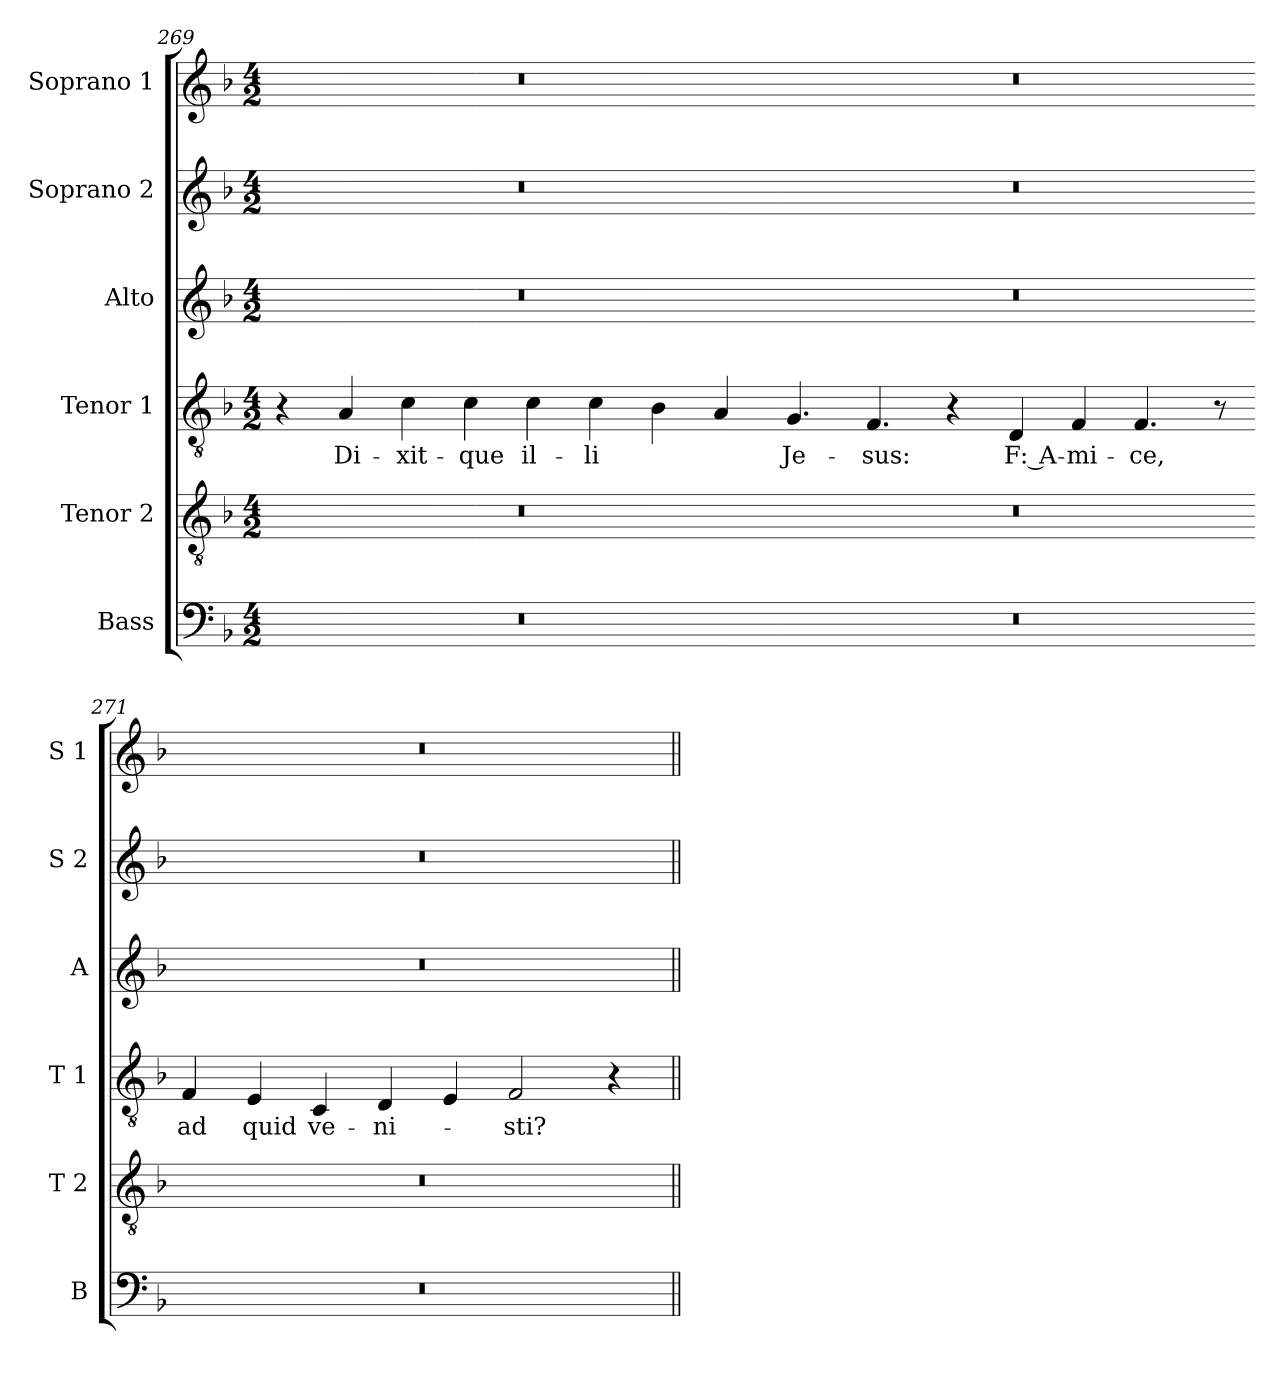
**kern	**kern	**kern	**text	**kern	**kern	**kern
*part6	*part5	*part4	*part4	*part3	*part2	*part1
*staff6	*staff5	*staff4	*staff4	*staff3	*staff2	*staff1
*I"Bass	*I"Tenor 2	*I"Tenor 1	*	*I"Alto	*I"Soprano 2	*I"Soprano 1
*I'B	*I'T 2	*I'T 1	*	*I'A	*I'S 2	*I'S 1
*clefF4	*clefGv2	*clefGv2	*	*clefG2	*clefG2	*clefG2
*k[b-]	*k[b-]	*k[b-]	*	*k[b-]	*k[b-]	*k[b-]
*F:	*F:	*F:	*	*F:	*F:	*F:
*M4/2	*M4/2	*M4/2	*	*M4/2	*M4/2	*M4/2
=269	=269	=269	=269	=269	=269	=269
0r	0r	4r	.	0r	0r	0r
!	!	!	!LO:LY:b	!	!	!
.	.	4A/	Di-	.	.	.
!	!	!	!LO:LY:b	!	!	!
.	.	4c\	-xit-	.	.	.
!	!	!	!LO:LY:b	!	!	!
.	.	4c\	-que	.	.	.
!	!	!	!LO:LY:b	!	!	!
.	.	4c\	il-	.	.	.
!	!	!	!LO:LY:b	!	!	!
.	.	4c\	-li	.	.	.
.	.	4B-i\	.	.	.	.
.	.	4A/	.	.	.	.
=270-	=270-	=270-	=270-	=270-	=270-	=270-
!	!	!	!LO:LY:b	!	!	!
0r	0r	4.G/	Je-	0r	0r	0r
!	!	!	!LO:LY:b	!	!	!
.	.	4.F/	-sus:	.	.	.
.	.	4r	.	.	.	.
!	!	!	!LO:LY:b	!	!	!
.	.	4D/	F: A-	.	.	.
!	!	!	!LO:LY:b	!	!	!
.	.	4F/	-mi-	.	.	.
!	!	!	!LO:LY:b	!	!	!
.	.	4.F/	-ce,	.	.	.
.	.	8r	.	.	.	.
=271-	=271-	=271-	=271-	=271-	=271-	=271-
!	!	!	!LO:LY:b	!	!	!
0r	0r	4F/	ad	0r	0r	0r
!	!	!	!LO:LY:b	!	!	!
.	.	4E/	quid	.	.	.
!	!	!	!LO:LY:b	!	!	!
.	.	4C/	ve-	.	.	.
!	!	!	!LO:LY:b	!	!	!
.	.	4D/	-ni-	.	.	.
.	.	4E/	.	.	.	.
!	!	!	!LO:LY:b	!	!	!
.	.	2F/	-sti?	.	.	.
.	.	4r	.	.	.	.
=||	=||	=||	=||	=||	=||	=||
*-	*-	*-	*-	*-	*-	*-
